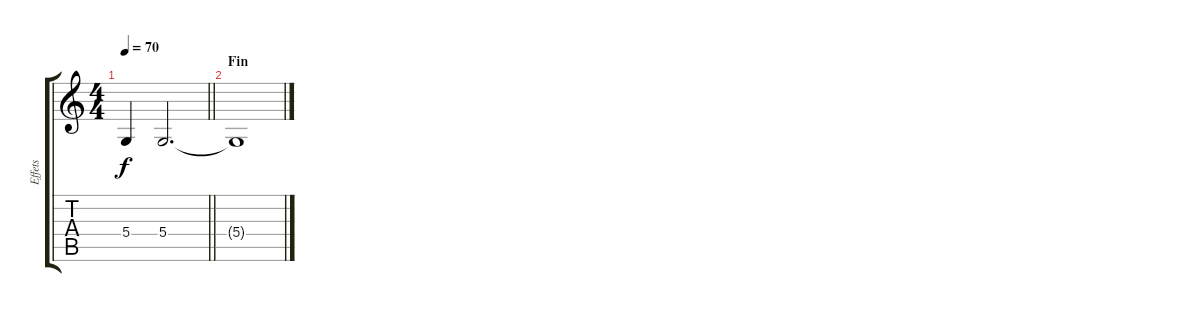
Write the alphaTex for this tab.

\track ("Effets" "Effets") {instrument seashore}
\staff {score tabs}
\tuning (E4 B3 G3 D3 A2 E2) {hide}
\ts (4 4)
\tempo 70
\clef g2
\barLineRight lightlight
\ks c
5.4{t}.4{dy f} 5.4.2{d} |
\section ("" "Fin")
5.4{t}.1
